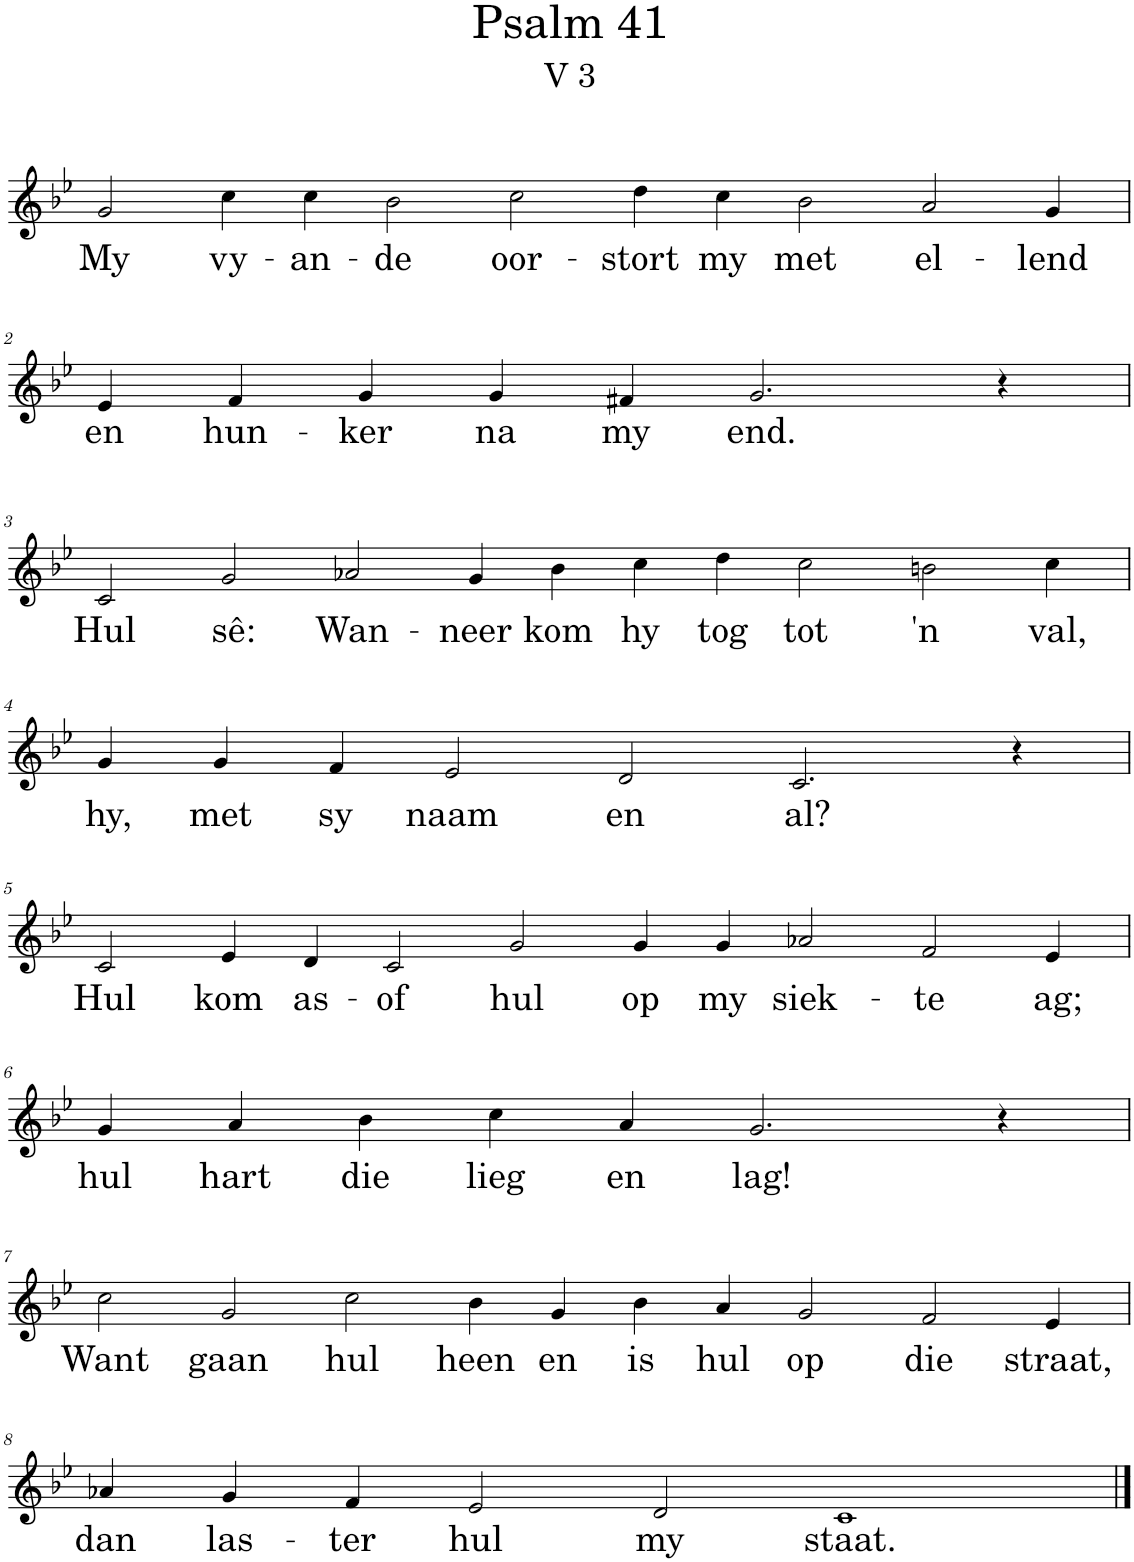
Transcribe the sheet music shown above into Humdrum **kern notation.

**kern	**text
*part1	*part1
*staff1	*staff1
*I"Pipe Organ	*
*I'Org.	*
*clefG2	*
*k[b-e-]	*
*M15/4	*
=1	=1
!	!LO:LY:b
2g/	My
!	!LO:LY:b
4cc\	vy-
!	!LO:LY:b
4cc\	-an-
!	!LO:LY:b
2b-\	-de
!	!LO:LY:b
2cc\	oor-
!	!LO:LY:b
4dd\	-stort
!	!LO:LY:b
4cc\	my
!	!LO:LY:b
2b-\	met
!	!LO:LY:b
2a/	el-
!	!LO:LY:b
4g/	-lend
!!LO:LB:g=z
=2	=2
*M9/4	*
!	!LO:LY:b
4e-/	en
!	!LO:LY:b
4f/	hun-
!	!LO:LY:b
4g/	-ker
!	!LO:LY:b
4g/	na
!	!LO:LY:b
4f#X/	my
!	!LO:LY:b
2.g/	end.
4r	.
!!LO:LB:g=z
=3	=3
*M15/4	*
!	!LO:LY:b
2c/	Hul
!	!LO:LY:b
2g/	sê:
!	!LO:LY:b
2a-X/	Wan-
!	!LO:LY:b
4g/	-neer
!	!LO:LY:b
4b-\	kom
!	!LO:LY:b
4cc\	hy
!	!LO:LY:b
4dd\	tog
!	!LO:LY:b
2cc\	tot
!	!LO:LY:b
2bn\	'n
!	!LO:LY:b
4cc\	val,
!!LO:LB:g=z
=4	=4
*M11/4	*
!	!LO:LY:b
4g/	hy,
!	!LO:LY:b
4g/	met
!	!LO:LY:b
4f/	sy
!	!LO:LY:b
2e-/	naam
!	!LO:LY:b
2d/	en
!	!LO:LY:b
2.c/	al?
4r	.
!!LO:LB:g=z
=5	=5
*M15/4	*
!	!LO:LY:b
2c/	Hul
!	!LO:LY:b
4e-/	kom
!	!LO:LY:b
4d/	as-
!	!LO:LY:b
2c/	-of
!	!LO:LY:b
2g/	hul
!	!LO:LY:b
4g/	op
!	!LO:LY:b
4g/	my
!	!LO:LY:b
2a-X/	siek-
!	!LO:LY:b
2f/	-te
!	!LO:LY:b
4e-/	ag;
!!LO:LB:g=z
=6	=6
*M9/4	*
!	!LO:LY:b
4g/	hul
!	!LO:LY:b
4a/	hart
!	!LO:LY:b
4b-\	die
!	!LO:LY:b
4cc\	lieg
!	!LO:LY:b
4a/	en
!	!LO:LY:b
2.g/	lag!
4r	.
!!LO:LB:g=z
=7	=7
*M15/4	*
!	!LO:LY:b
2cc\	Want
!	!LO:LY:b
2g/	gaan
!	!LO:LY:b
2cc\	hul
!	!LO:LY:b
4b-\	heen
!	!LO:LY:b
4g/	en
!	!LO:LY:b
4b-\	is
!	!LO:LY:b
4a/	hul
!	!LO:LY:b
2g/	op
!	!LO:LY:b
2f/	die
!	!LO:LY:b
4e-/	straat,
!!LO:LB:g=z
=8	=8
*M11/4	*
!	!LO:LY:b
4a-X/	dan
!	!LO:LY:b
4g/	las-
!	!LO:LY:b
4f/	-ter
!	!LO:LY:b
2e-/	hul
!	!LO:LY:b
2d/	my
!	!LO:LY:b
1c	staat.
==	==
*-	*-
